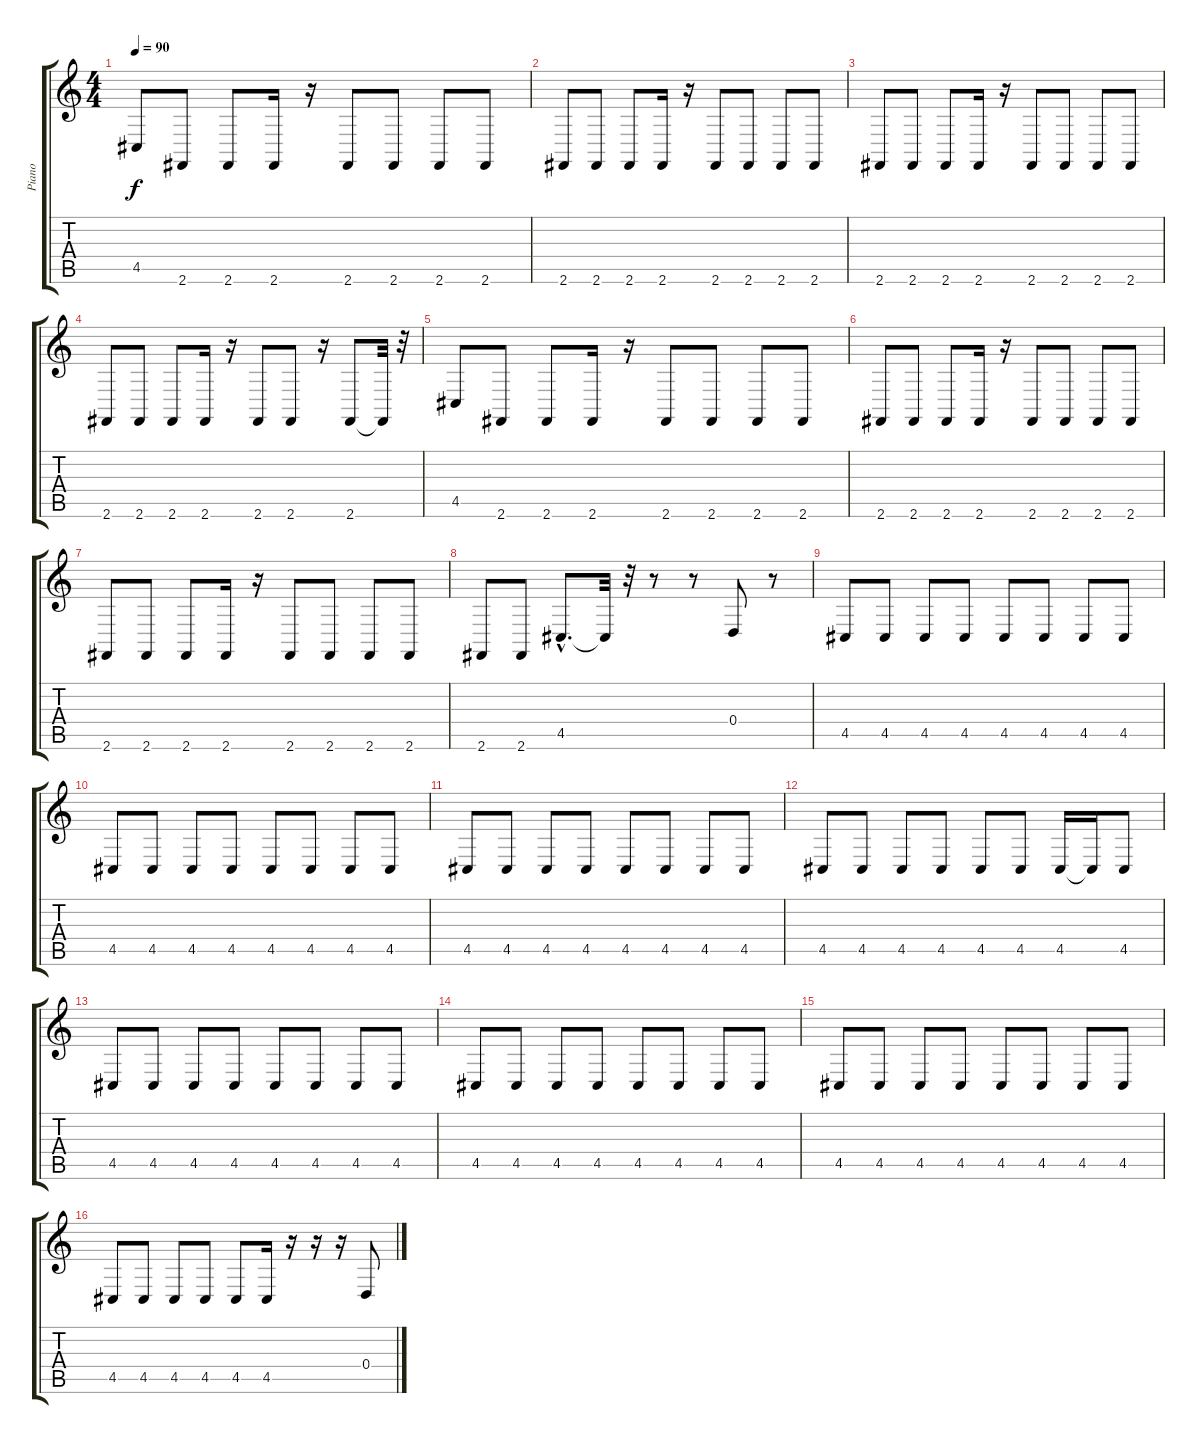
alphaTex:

\track ("Piano" "Piano") {instrument acousticgrandpiano}
\staff {score tabs}
\tuning (E4 B3 G3 D3 A2 E2) {hide}
\ts (4 4)
\tempo 90
\clef g2
\ks c
4.5.8{dy f} 2.6.8 2.6.8 2.6.16 r.16 2.6.8 2.6.8 2.6.8 2.6.8 |
2.6.8 2.6.8 2.6.8 2.6.16 r.16 2.6.8 2.6.8 2.6.8 2.6.8 |
2.6.8 2.6.8 2.6.8 2.6.16 r.16 2.6.8 2.6.8 2.6.8 2.6.8 |
2.6.8 2.6.8 2.6.8 2.6.16 r.16 2.6.8 2.6.8 r.16 2.6.8 2.6{t}.32 r.32 |
4.5.8 2.6.8 2.6.8 2.6.16 r.16 2.6.8 2.6.8 2.6.8 2.6.8 |
2.6.8 2.6.8 2.6.8 2.6.16 r.16 2.6.8 2.6.8 2.6.8 2.6.8 |
2.6.8 2.6.8 2.6.8 2.6.16 r.16 2.6.8 2.6.8 2.6.8 2.6.8 |
2.6.8 2.6.8 4.5{hac}.8{d} 4.5{t}.32 r.32 r.8 r.8 0.4.8 r.8 |
4.5.8 4.5.8 4.5.8 4.5.8 4.5.8 4.5.8 4.5.8 4.5.8 |
4.5.8 4.5.8 4.5.8 4.5.8 4.5.8 4.5.8 4.5.8 4.5.8 |
4.5.8 4.5.8 4.5.8 4.5.8 4.5.8 4.5.8 4.5.8 4.5.8 |
4.5.8 4.5.8 4.5.8 4.5.8 4.5.8 4.5.8 4.5.16 4.5{t}.16 4.5.8 |
4.5.8 4.5.8 4.5.8 4.5.8 4.5.8 4.5.8 4.5.8 4.5.8 |
4.5.8 4.5.8 4.5.8 4.5.8 4.5.8 4.5.8 4.5.8 4.5.8 |
4.5.8 4.5.8 4.5.8 4.5.8 4.5.8 4.5.8 4.5.8 4.5.8 |
4.5.8 4.5.8 4.5.8 4.5.8 4.5.8 4.5.16 r.16 r.16 r.16 0.4.8
